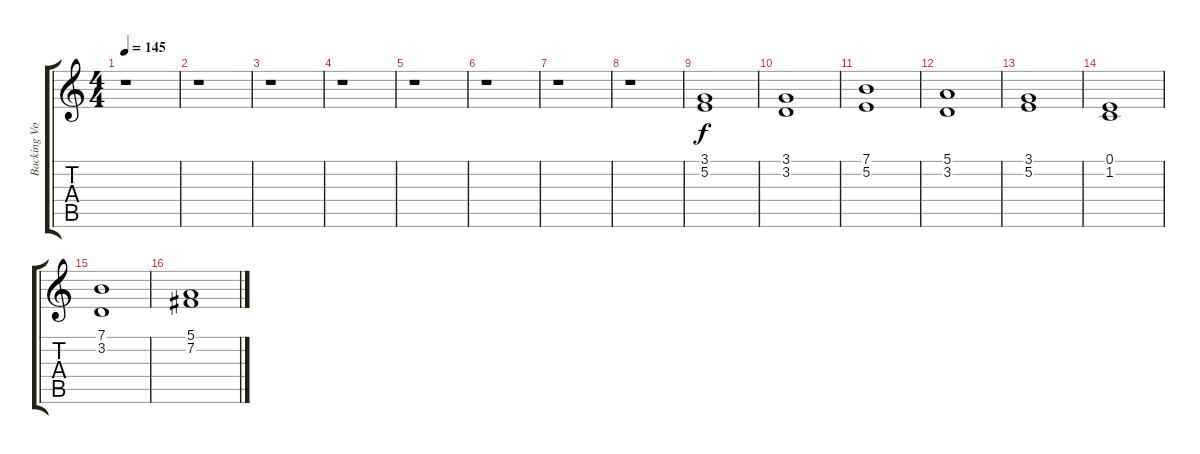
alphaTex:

\track ("Backing Vocals" "Backing Vo") {instrument choiraahs}
\staff {score tabs}
\tuning (E4 B3 G3 D3 A2 E2) {hide}
\ts (4 4)
\tempo 145
\clef g2
\ks c
r.1{dy f} |
r.1 |
r.1 |
r.1 |
r.1 |
r.1 |
r.1 |
r.1 |
(3.1 5.2).1 |
(3.1 3.2).1 |
(7.1 5.2).1 |
(5.1 3.2).1 |
(3.1 5.2).1 |
(0.1 1.2).1 |
(7.1 3.2).1 |
(5.1 7.2).1
